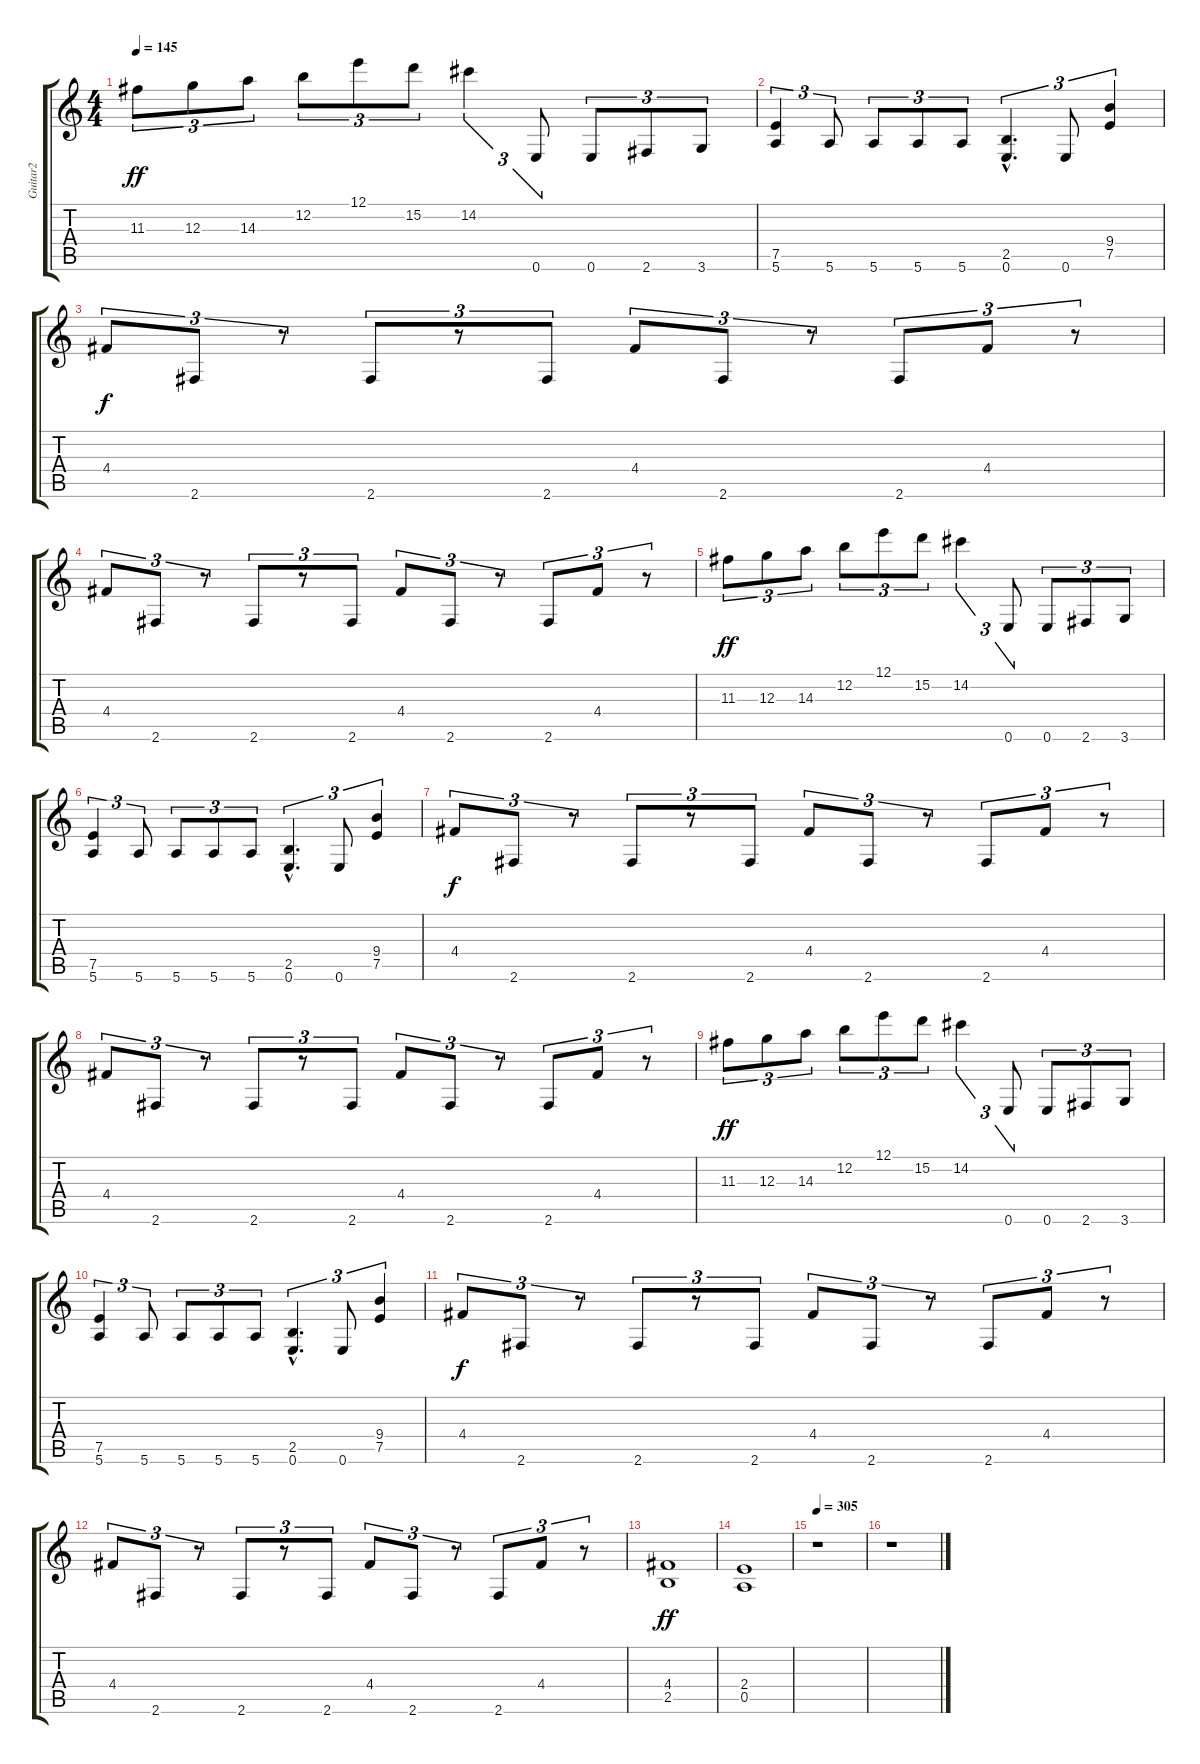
\track ("Guitar2" "Guitar2") {instrument overdrivenguitar}
\staff {score tabs}
\tuning (E4 B3 G3 D3 A2 E2) {hide}
\ts (4 4)
\tempo 145
\clef g2
\ks c
11.3.8{tu (3 2) dy ff} 12.3.8{tu (3 2)} 14.3.8{tu (3 2)} 12.2.8{tu (3 2)} 12.1.8{tu (3 2)} 15.2.8{tu (3 2)} 14.2.4{tu (3 2)} 0.6.8{tu (3 2)} 0.6.8{tu (3 2)} 2.6.8{tu (3 2)} 3.6.8{tu (3 2)} |
(7.5 5.6).4{tu (3 2)} 5.6.8{tu (3 2)} 5.6.8{tu (3 2)} 5.6.8{tu (3 2)} 5.6.8{tu (3 2)} (2.5{hac} 0.6{hac}).4{d tu (3 2)} 0.6.8{tu (3 2)} (9.4 7.5).4{tu (3 2)} |
4.4.8{tu (3 2) dy f} 2.6.8{tu (3 2)} r.8{tu (3 2)} 2.6.8{tu (3 2)} r.8{tu (3 2)} 2.6.8{tu (3 2)} 4.4.8{tu (3 2)} 2.6.8{tu (3 2)} r.8{tu (3 2)} 2.6.8{tu (3 2)} 4.4.8{tu (3 2)} r.8{tu (3 2)} |
4.4.8{tu (3 2)} 2.6.8{tu (3 2)} r.8{tu (3 2)} 2.6.8{tu (3 2)} r.8{tu (3 2)} 2.6.8{tu (3 2)} 4.4.8{tu (3 2)} 2.6.8{tu (3 2)} r.8{tu (3 2)} 2.6.8{tu (3 2)} 4.4.8{tu (3 2)} r.8{tu (3 2)} |
11.3.8{tu (3 2) dy ff} 12.3.8{tu (3 2)} 14.3.8{tu (3 2)} 12.2.8{tu (3 2)} 12.1.8{tu (3 2)} 15.2.8{tu (3 2)} 14.2.4{tu (3 2)} 0.6.8{tu (3 2)} 0.6.8{tu (3 2)} 2.6.8{tu (3 2)} 3.6.8{tu (3 2)} |
(7.5 5.6).4{tu (3 2)} 5.6.8{tu (3 2)} 5.6.8{tu (3 2)} 5.6.8{tu (3 2)} 5.6.8{tu (3 2)} (2.5{hac} 0.6{hac}).4{d tu (3 2)} 0.6.8{tu (3 2)} (9.4 7.5).4{tu (3 2)} |
4.4.8{tu (3 2) dy f} 2.6.8{tu (3 2)} r.8{tu (3 2)} 2.6.8{tu (3 2)} r.8{tu (3 2)} 2.6.8{tu (3 2)} 4.4.8{tu (3 2)} 2.6.8{tu (3 2)} r.8{tu (3 2)} 2.6.8{tu (3 2)} 4.4.8{tu (3 2)} r.8{tu (3 2)} |
4.4.8{tu (3 2)} 2.6.8{tu (3 2)} r.8{tu (3 2)} 2.6.8{tu (3 2)} r.8{tu (3 2)} 2.6.8{tu (3 2)} 4.4.8{tu (3 2)} 2.6.8{tu (3 2)} r.8{tu (3 2)} 2.6.8{tu (3 2)} 4.4.8{tu (3 2)} r.8{tu (3 2)} |
11.3.8{tu (3 2) dy ff} 12.3.8{tu (3 2)} 14.3.8{tu (3 2)} 12.2.8{tu (3 2)} 12.1.8{tu (3 2)} 15.2.8{tu (3 2)} 14.2.4{tu (3 2)} 0.6.8{tu (3 2)} 0.6.8{tu (3 2)} 2.6.8{tu (3 2)} 3.6.8{tu (3 2)} |
(7.5 5.6).4{tu (3 2)} 5.6.8{tu (3 2)} 5.6.8{tu (3 2)} 5.6.8{tu (3 2)} 5.6.8{tu (3 2)} (2.5{hac} 0.6{hac}).4{d tu (3 2)} 0.6.8{tu (3 2)} (9.4 7.5).4{tu (3 2)} |
4.4.8{tu (3 2) dy f} 2.6.8{tu (3 2)} r.8{tu (3 2)} 2.6.8{tu (3 2)} r.8{tu (3 2)} 2.6.8{tu (3 2)} 4.4.8{tu (3 2)} 2.6.8{tu (3 2)} r.8{tu (3 2)} 2.6.8{tu (3 2)} 4.4.8{tu (3 2)} r.8{tu (3 2)} |
4.4.8{tu (3 2)} 2.6.8{tu (3 2)} r.8{tu (3 2)} 2.6.8{tu (3 2)} r.8{tu (3 2)} 2.6.8{tu (3 2)} 4.4.8{tu (3 2)} 2.6.8{tu (3 2)} r.8{tu (3 2)} 2.6.8{tu (3 2)} 4.4.8{tu (3 2)} r.8{tu (3 2)} |
(4.4 2.5).1{dy ff} |
(2.4 0.5).1 |
\tempo 305
r.1 |
r.1
